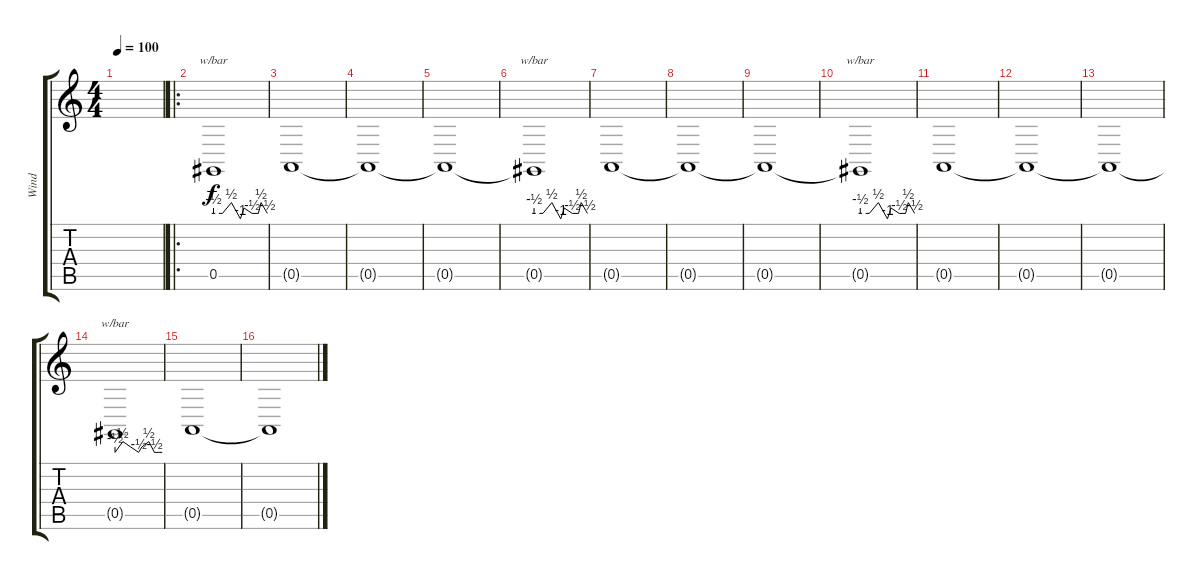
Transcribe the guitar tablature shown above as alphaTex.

\track ("Wind" "Wind") {instrument synthvoice}
\staff {score tabs}
\tuning (E4 B3 G3 D3 A2 E2) {hide}
\ts (4 4)
\tempo 100
\clef g2
\ks c
|
\ro
0.5.1{tbe (custom default 0 -2 10 -2 20 2 30 -4 34 0 43 -2 50 -2 53 2 60 -2)} |
0.5{t}.1 |
0.5{t}.1 |
0.5{t}.1 |
0.5{t}.1{tbe (custom default 0 -2 10 -2 20 2 30 -4 34 0 43 -2 50 -2 53 2 60 -2)} |
0.5{t}.1 |
0.5{t}.1 |
0.5{t}.1 |
0.5{t}.1{tbe (custom default 0 -2 10 -2 20 2 30 -4 34 0 43 -2 50 -2 53 2 60 -2)} |
0.5{t}.1 |
0.5{t}.1 |
0.5{t}.1 |
0.5{t}.1{tbe (custom default 0 -2 10 2 20 0 30 -2 34 0 43 2 50 -2 55 -2 60 -2)} |
0.5{t}.1 |
0.5{t}.1
